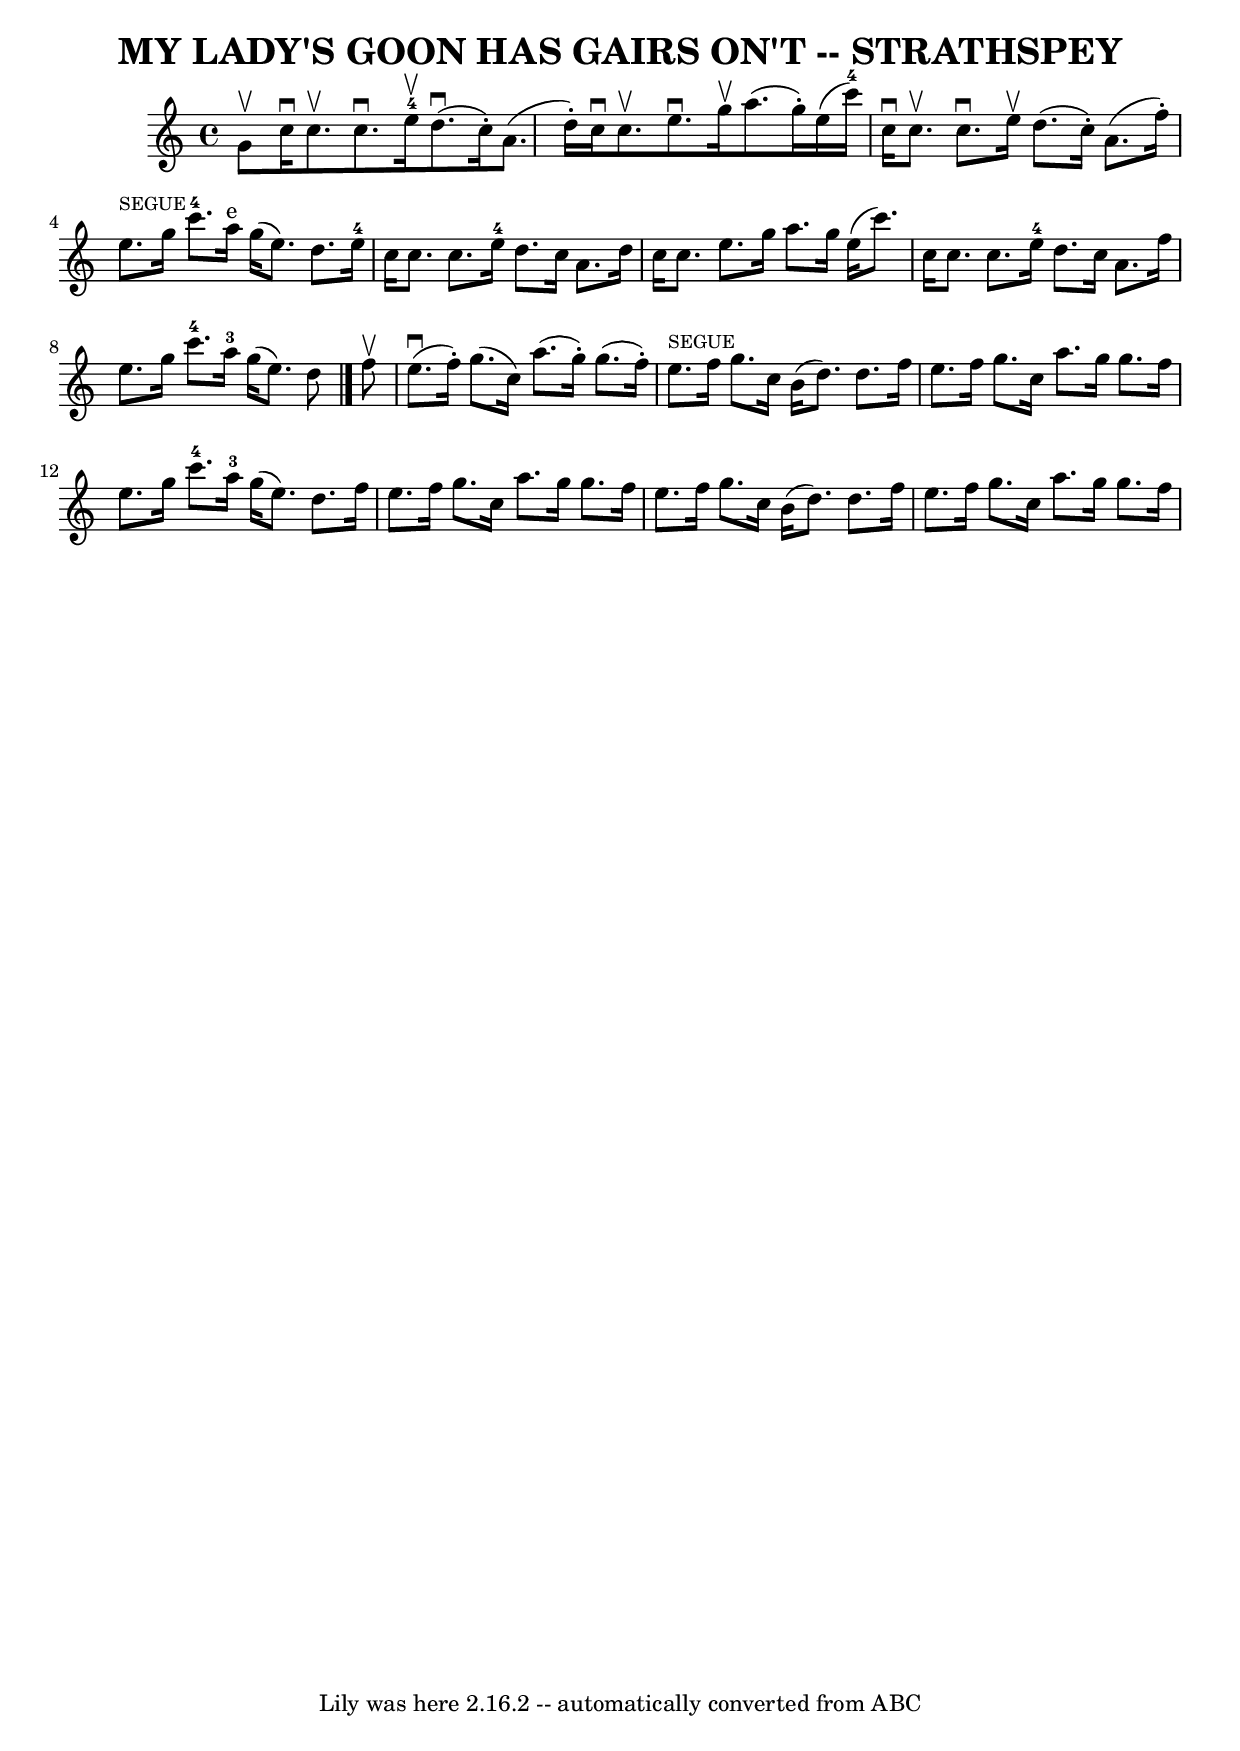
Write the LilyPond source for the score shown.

\version "2.16.2"
\include "Mammoth.ily"
\header {
  %% book = "Ryan's Mammoth Collection of Fiddle Tunes"
  crossRefNumber = "1"
  footnotes = ""
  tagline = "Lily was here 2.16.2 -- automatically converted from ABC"
  title = "MY LADY'S GOON HAS GAIRS ON'T -- STRATHSPEY"

}
voicedefault =  {


  \override Staff.TimeSignature #'style = #'C
  \time 4/4 % %slurgracf 1
  \key c \major g'8^\upbow |
  c''16^\downbow c''8.^\upbow c''8.^\downbow e''16-4^\upbow d''8. (^\downbow c''16-.) a'8. (d''16-.) |
  c''16^\downbow c''8.^\upbow e''8.^\downbow g''16^\upbow a''8. (g''16-.) e''16 (c'''16-4) |
  c''16^\downbow c''8.^\upbow c''8.^\downbow e''16^\upbow d''8. ( c''16-.) a'8. (f''16-.) |
  e''8.^\segue g''16 c'''8.-4 a''16^"e" g''16 (e''8.) d''8. e''16-4 |
  c''16 c''8. c''8. e''16-4 d''8. c''16 a'8. d''16 |
  c''16 c''8. e''8. g''16 a''8. g''16 e''16 ( c'''8.) |
  c''16 c''8. c''8. e''16-4 d''8. c''16 a'8. f''16 |
  e''8. g''16 c'''8.-4 a''16-3 g''16 (e''8.) d''8 \bar "|." f''8^\upbow |
  e''8. (^\downbow f''16-.) g''8. (c''16) a''8. (g''16-.) g''8. (f''16-.) |
  e''8.^\segue f''16 g''8. c''16 b'16 (d''8.) d''8. f''16 |
  e''8. f''16 g''8. c''16 a''8. g''16 g''8. f''16 |
  e''8. g''16 c'''8.-4 a''16-3 g''16 (e''8.) d''8. f''16 |
  e''8. f''16 g''8. c''16 a''8. g''16 g''8. f''16 |
  e''8. f''16 g''8. c''16 b'16 (d''8.) d''8. f''16 |
  e''8. f''16 g''8. c''16 a''8. g''16    
  g''8. f''16    

}

\score{
  <<

    \context Staff="default"
    {
      \voicedefault 
      
    }

  >>
  \layout {
    
  }
  \midi {
  }

}
